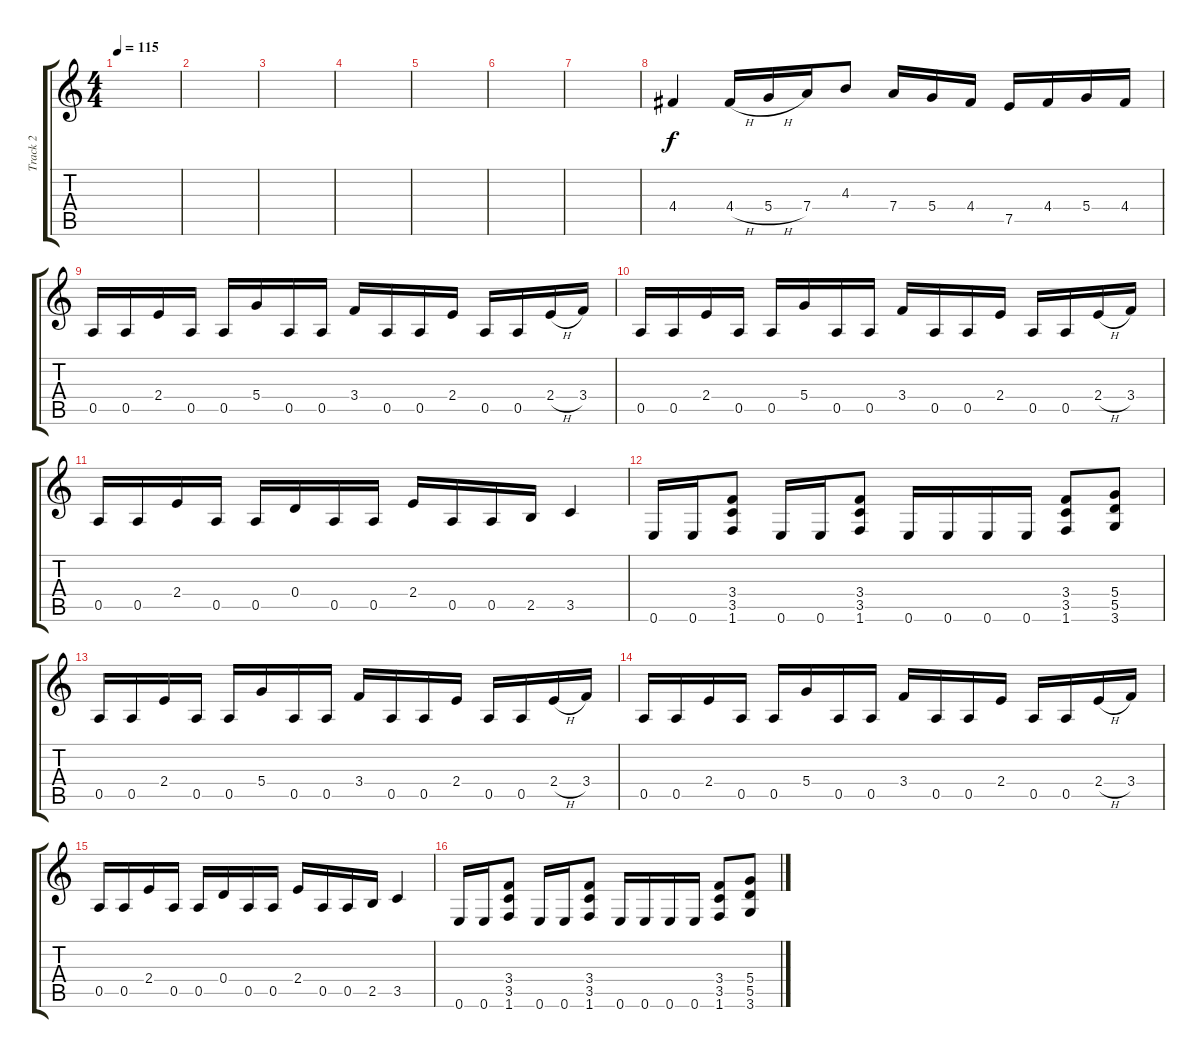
\track ("Track 2" "Track 2") {instrument overdrivenguitar}
\staff {score tabs}
\tuning (E4 B3 G3 D3 A2 E2) {hide}
\ts (4 4)
\tempo 115
\clef g2
\ks c
|
|
|
|
|
|
|
4.4.4 4.4{h}.16 5.4{h}.16 7.4.16 4.3.8 7.4.16 5.4.16 4.4.16 7.5.16 4.4.16 5.4.16 4.4.16 |
0.5.16 0.5.16 2.4.16 0.5.16 0.5.16 5.4.16 0.5.16 0.5.16 3.4.16 0.5.16 0.5.16 2.4.16 0.5.16 0.5.16 2.4{h}.16 3.4.16 |
0.5.16 0.5.16 2.4.16 0.5.16 0.5.16 5.4.16 0.5.16 0.5.16 3.4.16 0.5.16 0.5.16 2.4.16 0.5.16 0.5.16 2.4{h}.16 3.4.16 |
0.5.16 0.5.16 2.4.16 0.5.16 0.5.16 0.4.16 0.5.16 0.5.16 2.4.16 0.5.16 0.5.16 2.5.16 3.5.4 |
0.6.16 0.6.16 (3.4 3.5 1.6).8 0.6.16 0.6.16 (3.4 3.5 1.6).8 0.6.16 0.6.16 0.6.16 0.6.16 (3.4 3.5 1.6).8 (5.4 5.5 3.6).8 |
0.5.16 0.5.16 2.4.16 0.5.16 0.5.16 5.4.16 0.5.16 0.5.16 3.4.16 0.5.16 0.5.16 2.4.16 0.5.16 0.5.16 2.4{h}.16 3.4.16 |
0.5.16 0.5.16 2.4.16 0.5.16 0.5.16 5.4.16 0.5.16 0.5.16 3.4.16 0.5.16 0.5.16 2.4.16 0.5.16 0.5.16 2.4{h}.16 3.4.16 |
0.5.16 0.5.16 2.4.16 0.5.16 0.5.16 0.4.16 0.5.16 0.5.16 2.4.16 0.5.16 0.5.16 2.5.16 3.5.4 |
0.6.16 0.6.16 (3.4 3.5 1.6).8 0.6.16 0.6.16 (3.4 3.5 1.6).8 0.6.16 0.6.16 0.6.16 0.6.16 (3.4 3.5 1.6).8 (5.4 5.5 3.6).8
